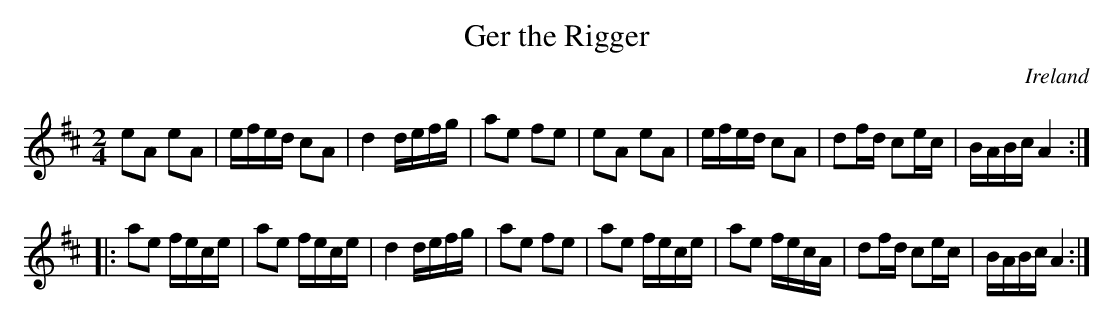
X:1
T:Ger the Rigger
M:2/4
O:Ireland
K:D major
e2A2 e2A2|efed c2A2|d4 defg|a2e2 f2e2|\
e2A2 e2A2|efed c2A2|d2fd c2ec|BABc A4:|
|:a2e2 fece|a2e2 fece|d4 defg|a2e2 f2e2|\
a2e2 fece|a2e2 fecA|d2fd c2ec|BABc A4:|
